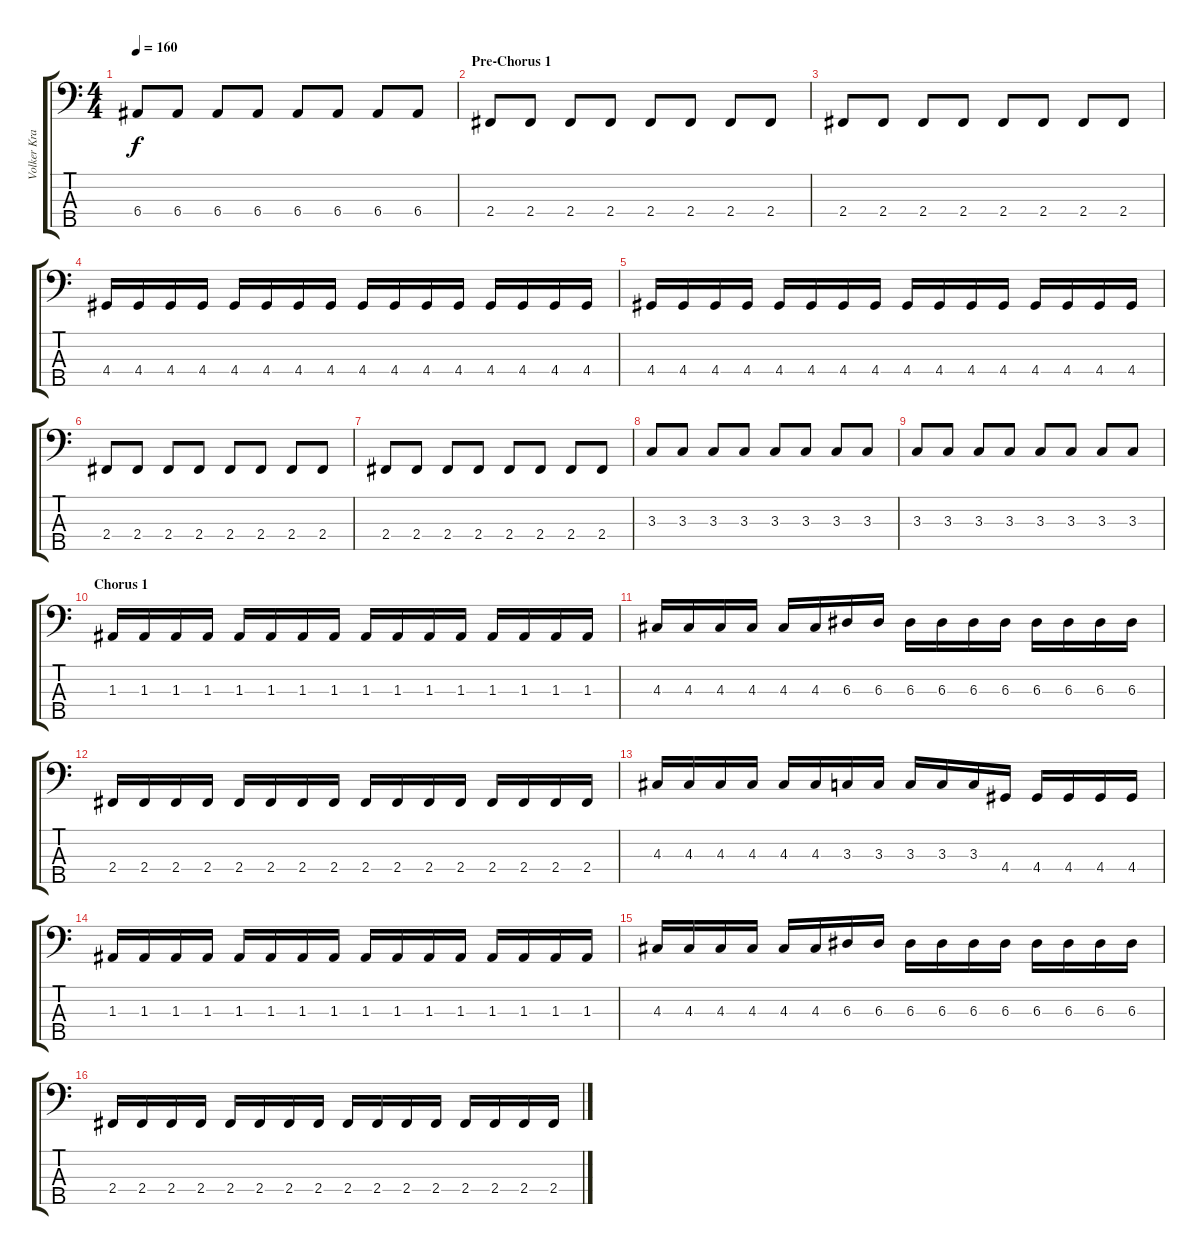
\track ("Volker Krawczak - Bass" "Volker Kra") {instrument electricbasspick}
\staff {score tabs}
\tuning (G2 D2 A1 E1 B0) {hide}
\ts (4 4)
\tempo 160
\clef f4
\ks c
6.4.8{dy f} 6.4.8 6.4.8 6.4.8 6.4.8 6.4.8 6.4.8 6.4.8 |
\section ("" "Pre-Chorus 1")
2.4.8 2.4.8 2.4.8 2.4.8 2.4.8 2.4.8 2.4.8 2.4.8 |
2.4.8 2.4.8 2.4.8 2.4.8 2.4.8 2.4.8 2.4.8 2.4.8 |
4.4.16 4.4.16 4.4.16 4.4.16 4.4.16 4.4.16 4.4.16 4.4.16 4.4.16 4.4.16 4.4.16 4.4.16 4.4.16 4.4.16 4.4.16 4.4.16 |
4.4.16 4.4.16 4.4.16 4.4.16 4.4.16 4.4.16 4.4.16 4.4.16 4.4.16 4.4.16 4.4.16 4.4.16 4.4.16 4.4.16 4.4.16 4.4.16 |
2.4.8 2.4.8 2.4.8 2.4.8 2.4.8 2.4.8 2.4.8 2.4.8 |
2.4.8 2.4.8 2.4.8 2.4.8 2.4.8 2.4.8 2.4.8 2.4.8 |
3.3.8 3.3.8 3.3.8 3.3.8 3.3.8 3.3.8 3.3.8 3.3.8 |
3.3.8 3.3.8 3.3.8 3.3.8 3.3.8 3.3.8 3.3.8 3.3.8 |
\section ("" "Chorus 1")
1.3.16 1.3.16 1.3.16 1.3.16 1.3.16 1.3.16 1.3.16 1.3.16 1.3.16 1.3.16 1.3.16 1.3.16 1.3.16 1.3.16 1.3.16 1.3.16 |
4.3.16 4.3.16 4.3.16 4.3.16 4.3.16 4.3.16 6.3.16 6.3.16 6.3.16 6.3.16 6.3.16 6.3.16 6.3.16 6.3.16 6.3.16 6.3.16 |
2.4.16 2.4.16 2.4.16 2.4.16 2.4.16 2.4.16 2.4.16 2.4.16 2.4.16 2.4.16 2.4.16 2.4.16 2.4.16 2.4.16 2.4.16 2.4.16 |
4.3.16 4.3.16 4.3.16 4.3.16 4.3.16 4.3.16 3.3.16 3.3.16 3.3.16 3.3.16 3.3.16 4.4.16 4.4.16 4.4.16 4.4.16 4.4.16 |
1.3.16 1.3.16 1.3.16 1.3.16 1.3.16 1.3.16 1.3.16 1.3.16 1.3.16 1.3.16 1.3.16 1.3.16 1.3.16 1.3.16 1.3.16 1.3.16 |
4.3.16 4.3.16 4.3.16 4.3.16 4.3.16 4.3.16 6.3.16 6.3.16 6.3.16 6.3.16 6.3.16 6.3.16 6.3.16 6.3.16 6.3.16 6.3.16 |
2.4.16 2.4.16 2.4.16 2.4.16 2.4.16 2.4.16 2.4.16 2.4.16 2.4.16 2.4.16 2.4.16 2.4.16 2.4.16 2.4.16 2.4.16 2.4.16
